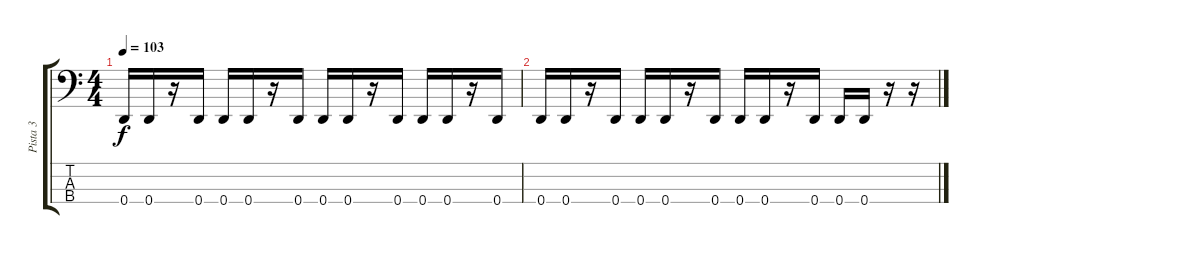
\track ("Pista 3" "Pista 3") {instrument electricbassfinger}
\staff {score tabs}
\tuning (G2 D2 A1 D1) {hide}
\ts (4 4)
\tempo 103
\clef f4
\ks c
0.4.16{dy f} 0.4.16 r.16 0.4.16 0.4.16 0.4.16 r.16 0.4.16 0.4.16 0.4.16 r.16 0.4.16 0.4.16 0.4.16 r.16 0.4.16 |
0.4.16 0.4.16 r.16 0.4.16 0.4.16 0.4.16 r.16 0.4.16 0.4.16 0.4.16 r.16 0.4.16 0.4.16 0.4.16 r.16 r.16
